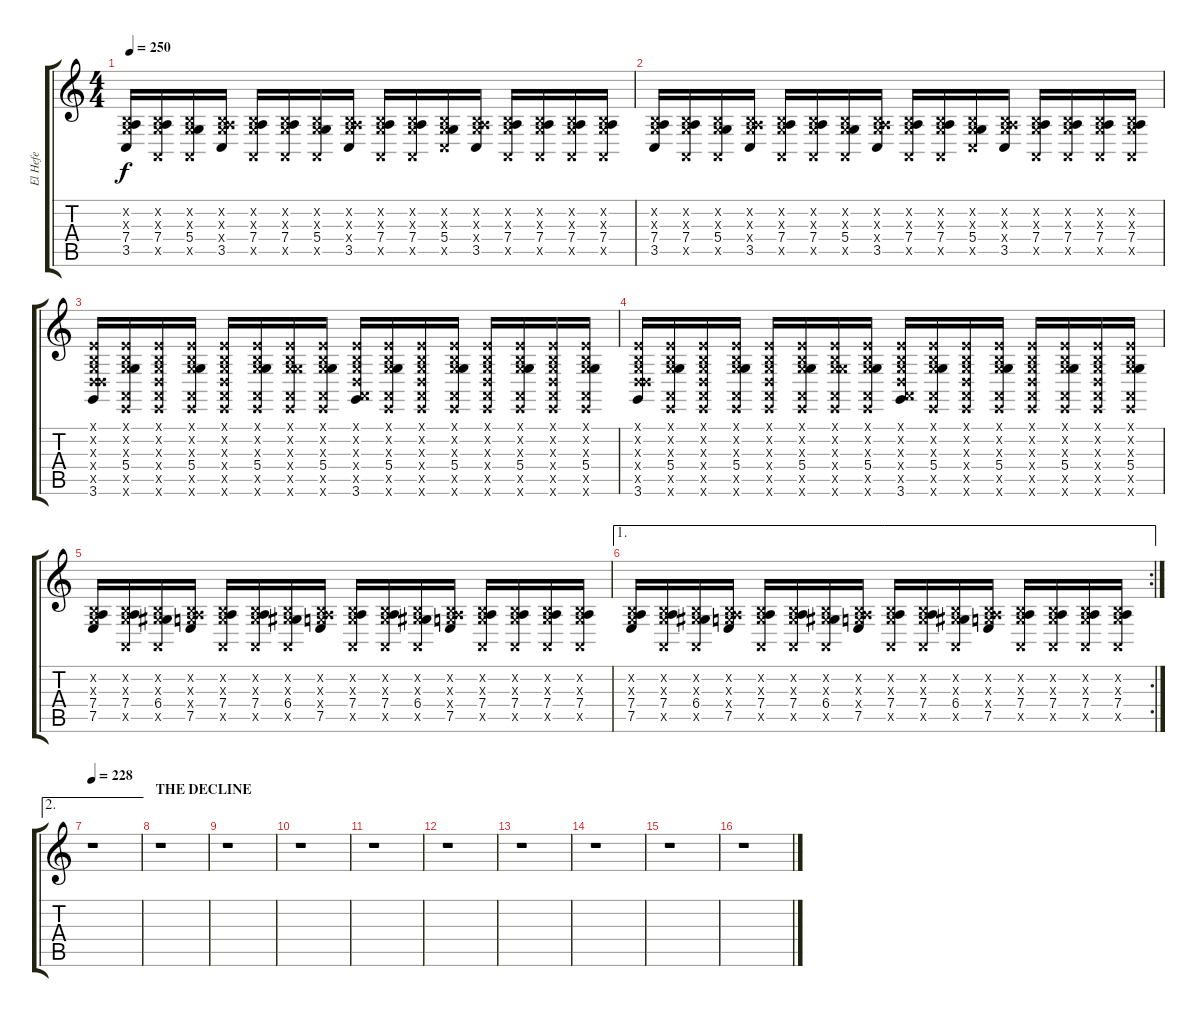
\track ("El Hefe" "El Hefe") {instrument trombone}
\staff {score tabs}
\tuning (E4 B3 G3 D3 A2 E2) {hide}
\ts (4 4)
\tempo 250
\clef g2
\ks c
(0.2{x} 0.3{x} 7.4 3.5).16{dy f} (0.2{x} 0.3{x} 7.4 0.5{x}).16 (0.2{x} 0.3{x} 5.4 0.5{x}).16 (0.2{x} 0.3{x} 7.4{x} 3.5).16 (0.2{x} 0.3{x} 7.4 0.5{x}).16 (0.2{x} 0.3{x} 7.4 0.5{x}).16 (0.2{x} 0.3{x} 5.4 0.5{x}).16 (0.2{x} 0.3{x} 7.4{x} 3.5).16 (0.2{x} 0.3{x} 7.4 0.5{x}).16 (0.2{x} 0.3{x} 7.4 0.5{x}).16 (0.2{x} 0.3{x} 5.4 3.5{x}).16 (0.2{x} 0.3{x} 7.4{x} 3.5).16 (0.2{x} 0.3{x} 7.4 0.5{x}).16 (0.2{x} 0.3{x} 7.4 0.5{x}).16 (0.2{x} 0.3{x} 7.4 0.5{x}).16 (0.2{x} 0.3{x} 7.4 0.5{x}).16 |
(0.2{x} 0.3{x} 7.4 3.5).16 (0.2{x} 0.3{x} 7.4 0.5{x}).16 (0.2{x} 0.3{x} 5.4 0.5{x}).16 (0.2{x} 0.3{x} 7.4{x} 3.5).16 (0.2{x} 0.3{x} 7.4 0.5{x}).16 (0.2{x} 0.3{x} 7.4 0.5{x}).16 (0.2{x} 0.3{x} 5.4 0.5{x}).16 (0.2{x} 0.3{x} 7.4{x} 3.5).16 (0.2{x} 0.3{x} 7.4 0.5{x}).16 (0.2{x} 0.3{x} 7.4 0.5{x}).16 (0.2{x} 0.3{x} 5.4 3.5{x}).16 (0.2{x} 0.3{x} 7.4{x} 3.5).16 (0.2{x} 0.3{x} 7.4 0.5{x}).16 (0.2{x} 0.3{x} 7.4 0.5{x}).16 (0.2{x} 0.3{x} 7.4 0.5{x}).16 (0.2{x} 0.3{x} 7.4 0.5{x}).16 |
(0.1{x} 0.2{x} 0.3{x} 0.4{x} 5.5{x} 3.6).16 (0.1{x} 0.2{x} 0.3{x} 5.4 0.5{x} 0.6{x}).16 (0.1{x} 0.2{x} 0.3{x} 0.4{x} 0.5{x} 0.6{x}).16 (0.1{x} 0.2{x} 0.3{x} 5.4 0.5{x} 0.6{x}).16 (0.1{x} 0.2{x} 0.3{x} 0.4{x} 0.5{x} 0.6{x}).16 (0.1{x} 0.2{x} 0.3{x} 5.4 0.5{x} 0.6{x}).16 (0.1{x} 0.2{x} 0.3{x} 5.4{x} 0.5{x} 0.6{x}).16 (0.1{x} 0.2{x} 0.3{x} 5.4 0.5{x} 0.6{x}).16 (0.1{x} 0.2{x} 0.3{x} 0.4{x} 0.5{x} 3.6).16 (0.1{x} 0.2{x} 0.3{x} 5.4 0.5{x} 0.6{x}).16 (0.1{x} 0.2{x} 0.3{x} 0.4{x} 0.5{x} 0.6{x}).16 (0.1{x} 0.2{x} 0.3{x} 5.4 0.5{x} 0.6{x}).16 (0.1{x} 0.2{x} 0.3{x} 0.4{x} 0.5{x} 0.6{x}).16 (0.1{x} 0.2{x} 0.3{x} 5.4 0.5{x} 0.6{x}).16 (0.1{x} 0.2{x} 0.3{x} 0.4{x} 0.5{x} 0.6{x}).16 (0.1{x} 0.2{x} 0.3{x} 5.4 0.5{x} 0.6{x}).16 |
(0.1{x} 0.2{x} 0.3{x} 0.4{x} 5.5{x} 3.6).16 (0.1{x} 0.2{x} 0.3{x} 5.4 0.5{x} 0.6{x}).16 (0.1{x} 0.2{x} 0.3{x} 0.4{x} 0.5{x} 0.6{x}).16 (0.1{x} 0.2{x} 0.3{x} 5.4 0.5{x} 0.6{x}).16 (0.1{x} 0.2{x} 0.3{x} 0.4{x} 0.5{x} 0.6{x}).16 (0.1{x} 0.2{x} 0.3{x} 5.4 0.5{x} 0.6{x}).16 (0.1{x} 0.2{x} 0.3{x} 5.4{x} 0.5{x} 0.6{x}).16 (0.1{x} 0.2{x} 0.3{x} 5.4 0.5{x} 0.6{x}).16 (0.1{x} 0.2{x} 0.3{x} 0.4{x} 0.5{x} 3.6).16 (0.1{x} 0.2{x} 0.3{x} 5.4 0.5{x} 0.6{x}).16 (0.1{x} 0.2{x} 0.3{x} 0.4{x} 0.5{x} 0.6{x}).16 (0.1{x} 0.2{x} 0.3{x} 5.4 0.5{x} 0.6{x}).16 (0.1{x} 0.2{x} 0.3{x} 0.4{x} 0.5{x} 0.6{x}).16 (0.1{x} 0.2{x} 0.3{x} 5.4 0.5{x} 0.6{x}).16 (0.1{x} 0.2{x} 0.3{x} 0.4{x} 0.5{x} 0.6{x}).16 (0.1{x} 0.2{x} 0.3{x} 5.4 0.5{x} 0.6{x}).16 |
(0.2{x} 0.3{x} 7.4 7.5).16 (0.2{x} 0.3{x} 7.4 0.5{x}).16 (0.2{x} 0.3{x} 6.4 0.5{x}).16 (0.2{x} 0.3{x} 7.4{x} 7.5).16 (0.2{x} 0.3{x} 7.4 0.5{x}).16 (0.2{x} 0.3{x} 7.4 0.5{x}).16 (0.2{x} 0.3{x} 6.4 0.5{x}).16 (0.2{x} 0.3{x} 7.4{x} 7.5).16 (0.2{x} 0.3{x} 7.4 0.5{x}).16 (0.2{x} 0.3{x} 7.4 0.5{x}).16 (0.2{x} 0.3{x} 6.4 0.5{x}).16 (0.2{x} 0.3{x} 7.4{x} 7.5).16 (0.2{x} 0.3{x} 7.4 0.5{x}).16 (0.2{x} 0.3{x} 7.4 0.5{x}).16 (0.2{x} 0.3{x} 7.4 0.5{x}).16 (0.2{x} 0.3{x} 7.4 0.5{x}).16 |
\ae 1
\rc 2
(0.2{x} 0.3{x} 7.4 7.5).16 (0.2{x} 0.3{x} 7.4 0.5{x}).16 (0.2{x} 0.3{x} 6.4 0.5{x}).16 (0.2{x} 0.3{x} 7.4{x} 7.5).16 (0.2{x} 0.3{x} 7.4 0.5{x}).16 (0.2{x} 0.3{x} 7.4 0.5{x}).16 (0.2{x} 0.3{x} 6.4 0.5{x}).16 (0.2{x} 0.3{x} 7.4{x} 7.5).16 (0.2{x} 0.3{x} 7.4 0.5{x}).16 (0.2{x} 0.3{x} 7.4 0.5{x}).16 (0.2{x} 0.3{x} 6.4 0.5{x}).16 (0.2{x} 0.3{x} 7.4{x} 7.5).16 (0.2{x} 0.3{x} 7.4 0.5{x}).16 (0.2{x} 0.3{x} 7.4 0.5{x}).16 (0.2{x} 0.3{x} 7.4 0.5{x}).16 (0.2{x} 0.3{x} 7.4 0.5{x}).16 |
\ae 2
\tempo 228
r.1{volume 16 balance 0 instrument trombone} |
\section ("" "THE DECLINE")
r.1 |
r.1 |
r.1 |
r.1 |
r.1 |
r.1 |
r.1 |
r.1 |
r.1
